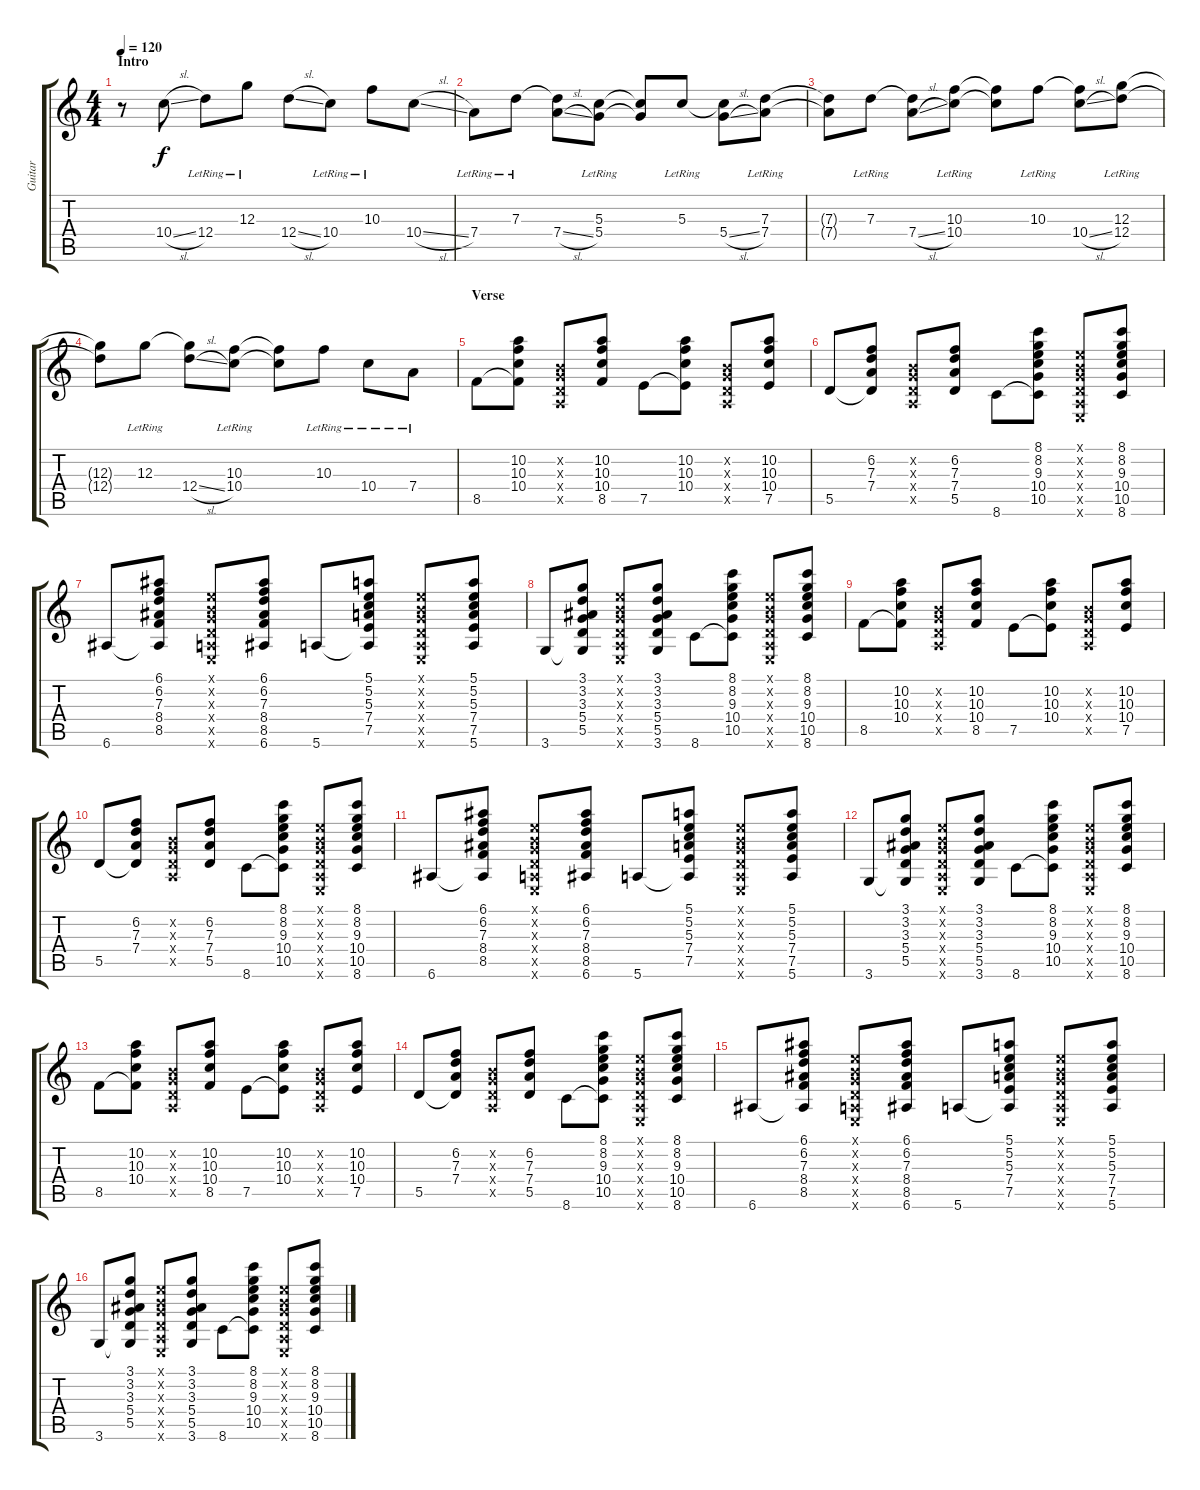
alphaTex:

\track ("Guitar" "Guitar") {instrument acousticguitarsteel}
\staff {score tabs}
\tuning (E4 B3 G3 D3 A2 E2) {hide}
\ts (4 4)
\section ("" "Intro")
\tempo 120
\clef g2
\ks c
r.8{dy f instrument acousticguitarsteel} 10.4{sl}.8 12.4{lr}.8 12.3{lr}.8 12.4{sl}.8 10.4{lr}.8 10.3{lr}.8 10.4{sl}.8 |
7.4{lr}.8 7.3{lr}.8 (7.3{t} 7.4{sl}).8 (5.3{lr} 5.4{lr}).8 (5.3{t} 5.4{t}).8 5.3{lr}.8 (5.3{t} 5.4{sl}).8 (7.3{lr} 7.4{lr}).8 |
(7.3{t} 7.4{t}).8 7.3{lr}.8 (7.3{t} 7.4{sl}).8 (10.3{lr} 10.4{lr}).8 (10.3{t} 10.4{t}).8 10.3{lr}.8 (10.3{t} 10.4{sl}).8 (12.3{lr} 12.4{lr}).8 |
(12.3{t} 12.4{t}).8 12.3{lr}.8 (12.3{t} 12.4{sl}).8 (10.3{lr} 10.4{lr}).8 (10.3{t} 10.4{t}).8 10.3{lr}.8 10.4{lr}.8 7.4{lr}.8 |
\section ("" "Verse")
8.5.8 (10.2 10.3 10.4 8.5{t}).8 (0.2{x} 0.3{x} 0.4{x} 0.5{x}).8 (10.2 10.3 10.4 8.5).8 7.5.8 (10.2 10.3 10.4 7.5{t}).8 (0.2{x} 0.3{x} 0.4{x} 0.5{x}).8 (10.2 10.3 10.4 7.5).8 |
5.5.8 (6.2 7.3 7.4 5.5{t}).8 (0.2{x} 0.3{x} 0.4{x} 0.5{x}).8 (6.2 7.3 7.4 5.5).8 8.6.8 (8.1 8.2 9.3 10.4 10.5 8.6{t}).8 (0.1{x} 0.2{x} 0.3{x} 0.4{x} 0.5{x} 0.6{x}).8 (8.1 8.2 9.3 10.4 10.5 8.6).8 |
6.6.8 (6.1 6.2 7.3 8.4 8.5 6.6{t}).8 (0.1{x} 0.2{x} 0.3{x} 0.4{x} 0.5{x} 0.6{x}).8 (6.1 6.2 7.3 8.4 8.5 6.6).8 5.6.8 (5.1 5.2 5.3 7.4 7.5 5.6{t}).8 (0.1{x} 0.2{x} 0.3{x} 0.4{x} 0.5{x} 0.6{x}).8 (5.1 5.2 5.3 7.4 7.5 5.6).8 |
3.6.8 (3.1 3.2 3.3 5.4 5.5 3.6{t}).8 (0.1{x} 0.2{x} 0.3{x} 0.4{x} 0.5{x} 0.6{x}).8 (3.1 3.2 3.3 5.4 5.5 3.6).8 8.6.8 (8.1 8.2 9.3 10.4 10.5 8.6{t}).8 (0.1{x} 0.2{x} 0.3{x} 0.4{x} 0.5{x} 0.6{x}).8 (8.1 8.2 9.3 10.4 10.5 8.6).8 |
8.5.8 (10.2 10.3 10.4 8.5{t}).8 (0.2{x} 0.3{x} 0.4{x} 0.5{x}).8 (10.2 10.3 10.4 8.5).8 7.5.8 (10.2 10.3 10.4 7.5{t}).8 (0.2{x} 0.3{x} 0.4{x} 0.5{x}).8 (10.2 10.3 10.4 7.5).8 |
5.5.8 (6.2 7.3 7.4 5.5{t}).8 (0.2{x} 0.3{x} 0.4{x} 0.5{x}).8 (6.2 7.3 7.4 5.5).8 8.6.8 (8.1 8.2 9.3 10.4 10.5 8.6{t}).8 (0.1{x} 0.2{x} 0.3{x} 0.4{x} 0.5{x} 0.6{x}).8 (8.1 8.2 9.3 10.4 10.5 8.6).8 |
6.6.8 (6.1 6.2 7.3 8.4 8.5 6.6{t}).8 (0.1{x} 0.2{x} 0.3{x} 0.4{x} 0.5{x} 0.6{x}).8 (6.1 6.2 7.3 8.4 8.5 6.6).8 5.6.8 (5.1 5.2 5.3 7.4 7.5 5.6{t}).8 (0.1{x} 0.2{x} 0.3{x} 0.4{x} 0.5{x} 0.6{x}).8 (5.1 5.2 5.3 7.4 7.5 5.6).8 |
3.6.8 (3.1 3.2 3.3 5.4 5.5 3.6{t}).8 (0.1{x} 0.2{x} 0.3{x} 0.4{x} 0.5{x} 0.6{x}).8 (3.1 3.2 3.3 5.4 5.5 3.6).8 8.6.8 (8.1 8.2 9.3 10.4 10.5 8.6{t}).8 (0.1{x} 0.2{x} 0.3{x} 0.4{x} 0.5{x} 0.6{x}).8 (8.1 8.2 9.3 10.4 10.5 8.6).8 |
8.5.8 (10.2 10.3 10.4 8.5{t}).8 (0.2{x} 0.3{x} 0.4{x} 0.5{x}).8 (10.2 10.3 10.4 8.5).8 7.5.8 (10.2 10.3 10.4 7.5{t}).8 (0.2{x} 0.3{x} 0.4{x} 0.5{x}).8 (10.2 10.3 10.4 7.5).8 |
5.5.8 (6.2 7.3 7.4 5.5{t}).8 (0.2{x} 0.3{x} 0.4{x} 0.5{x}).8 (6.2 7.3 7.4 5.5).8 8.6.8 (8.1 8.2 9.3 10.4 10.5 8.6{t}).8 (0.1{x} 0.2{x} 0.3{x} 0.4{x} 0.5{x} 0.6{x}).8 (8.1 8.2 9.3 10.4 10.5 8.6).8 |
6.6.8 (6.1 6.2 7.3 8.4 8.5 6.6{t}).8 (0.1{x} 0.2{x} 0.3{x} 0.4{x} 0.5{x} 0.6{x}).8 (6.1 6.2 7.3 8.4 8.5 6.6).8 5.6.8 (5.1 5.2 5.3 7.4 7.5 5.6{t}).8 (0.1{x} 0.2{x} 0.3{x} 0.4{x} 0.5{x} 0.6{x}).8 (5.1 5.2 5.3 7.4 7.5 5.6).8 |
3.6.8 (3.1 3.2 3.3 5.4 5.5 3.6{t}).8 (0.1{x} 0.2{x} 0.3{x} 0.4{x} 0.5{x} 0.6{x}).8 (3.1 3.2 3.3 5.4 5.5 3.6).8 8.6.8 (8.1 8.2 9.3 10.4 10.5 8.6{t}).8 (0.1{x} 0.2{x} 0.3{x} 0.4{x} 0.5{x} 0.6{x}).8 (8.1 8.2 9.3 10.4 10.5 8.6).8
